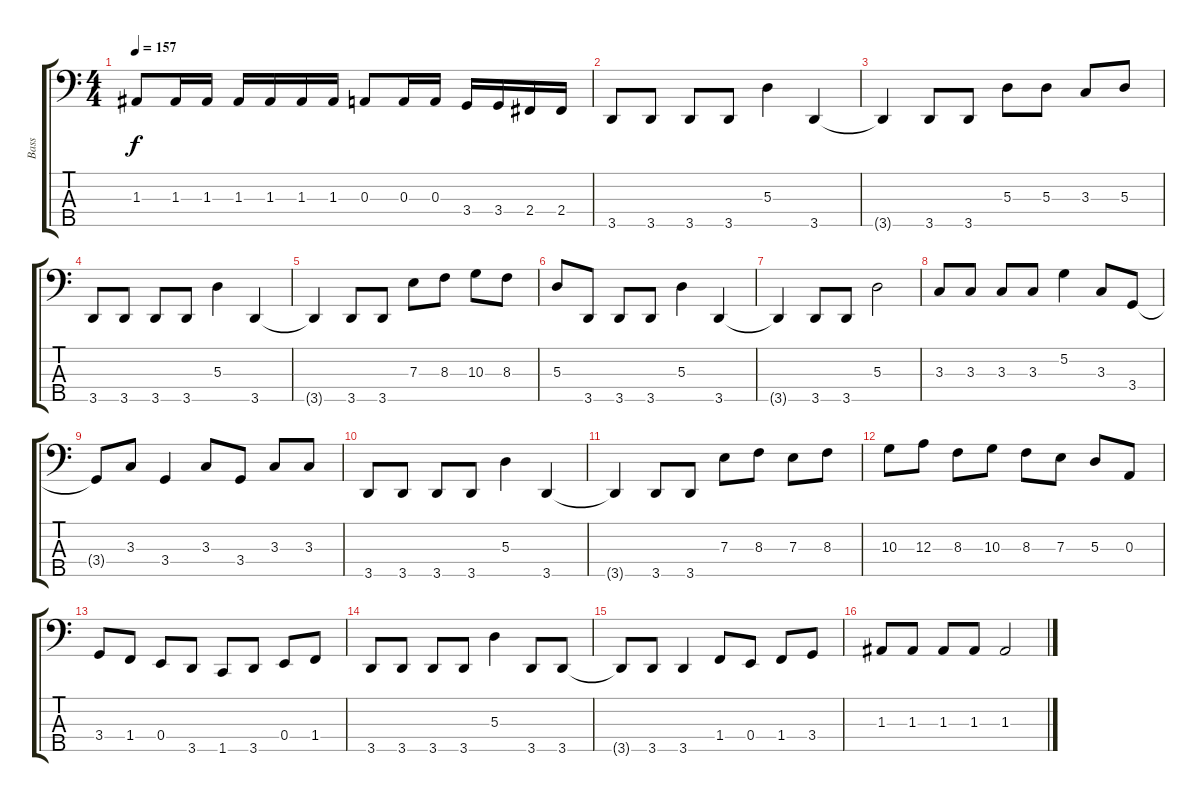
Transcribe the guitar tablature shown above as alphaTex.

\track ("Bass" "Bass") {instrument electricbassfinger}
\staff {score tabs}
\tuning (G2 D2 A1 E1 B0) {hide}
\ts (4 4)
\tempo 157
\clef f4
\ks c
1.3.8{dy f} 1.3.16 1.3.16 1.3.16 1.3.16 1.3.16 1.3.16 0.3.8 0.3.16 0.3.16 3.4.16 3.4.16 2.4.16 2.4.16 |
3.5.8 3.5.8 3.5.8 3.5.8 5.3.4 3.5.4 |
3.5{t}.4 3.5.8 3.5.8 5.3.8 5.3.8 3.3.8 5.3.8 |
3.5.8 3.5.8 3.5.8 3.5.8 5.3.4 3.5.4 |
3.5{t}.4 3.5.8 3.5.8 7.3.8 8.3.8 10.3.8 8.3.8 |
5.3.8 3.5.8 3.5.8 3.5.8 5.3.4 3.5.4 |
3.5{t}.4 3.5.8 3.5.8 5.3.2 |
3.3.8 3.3.8 3.3.8 3.3.8 5.2.4 3.3.8 3.4.8 |
3.4{t}.8 3.3.8 3.4.4 3.3.8 3.4.8 3.3.8 3.3.8 |
3.5.8 3.5.8 3.5.8 3.5.8 5.3.4 3.5.4 |
3.5{t}.4 3.5.8 3.5.8 7.3.8 8.3.8 7.3.8 8.3.8 |
10.3.8 12.3.8 8.3.8 10.3.8 8.3.8 7.3.8 5.3.8 0.3.8 |
3.4.8 1.4.8 0.4.8 3.5.8 1.5.8 3.5.8 0.4.8 1.4.8 |
3.5.8 3.5.8 3.5.8 3.5.8 5.3.4 3.5.8 3.5.8 |
3.5{t}.8 3.5.8 3.5.4 1.4.8 0.4.8 1.4.8 3.4.8 |
1.3.8 1.3.8 1.3.8 1.3.8 1.3.2
